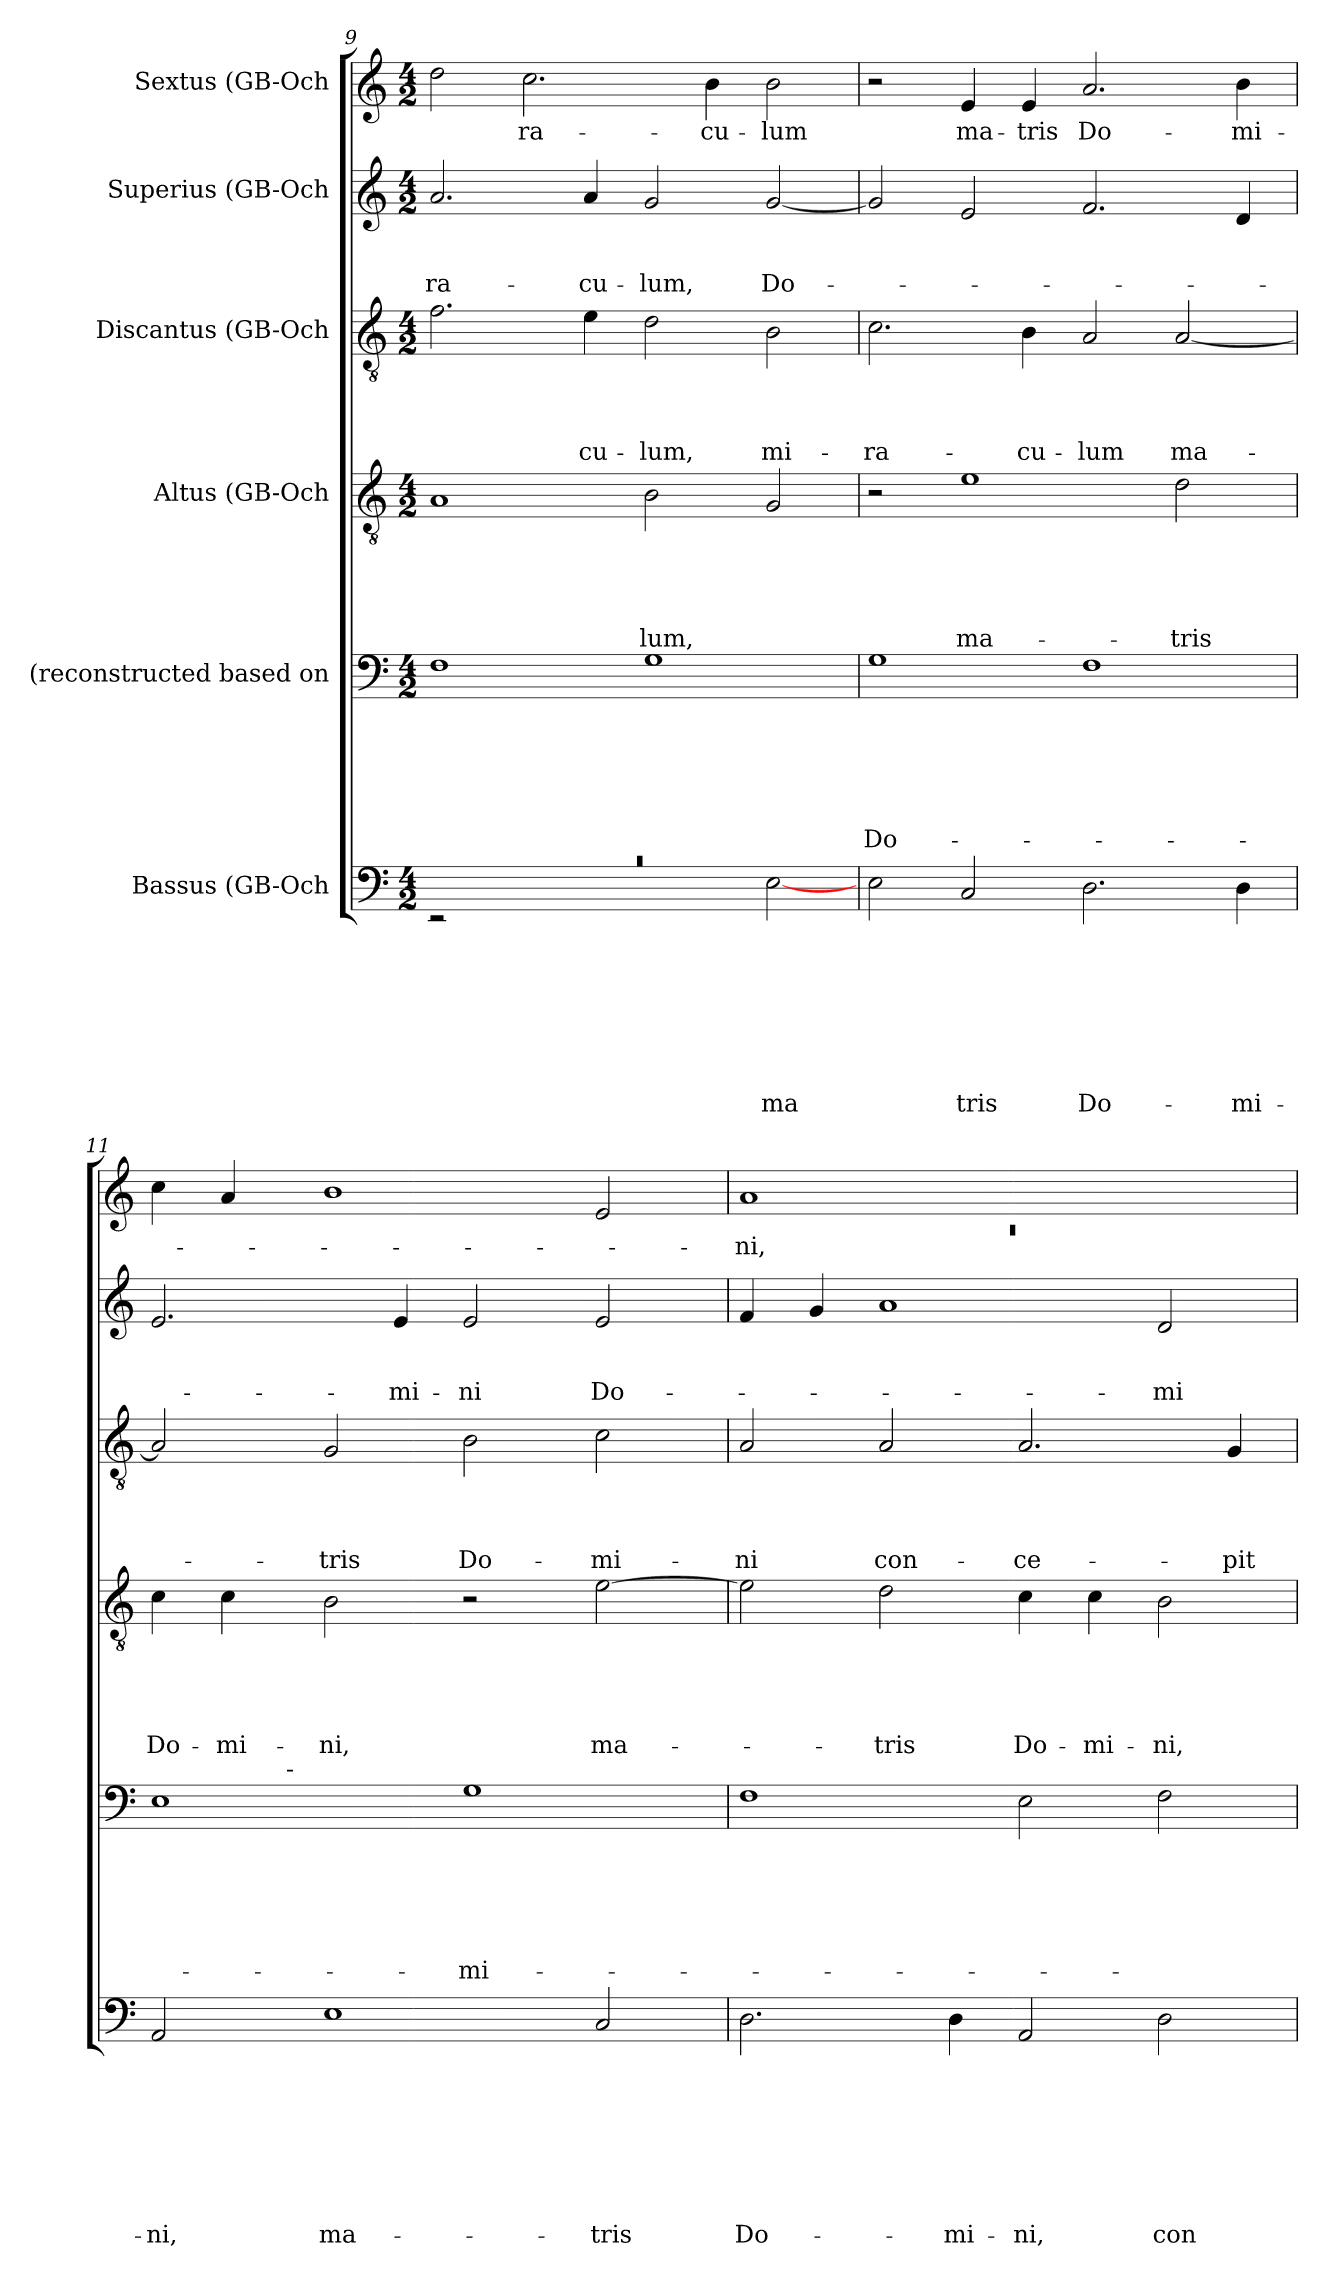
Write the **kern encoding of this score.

**kern	**text	**text	**text	**text	**text	**text	**text	**text	**kern	**text	**text	**text	**text	**text	**text	**kern	**text	**text	**text	**text	**text	**kern	**text	**text	**text	**text	**kern	**text	**text	**text	**kern	**text
*part6	*part6	*part6	*part6	*part6	*part6	*part6	*part6	*part6	*part5	*part5	*part5	*part5	*part5	*part5	*part5	*part4	*part4	*part4	*part4	*part4	*part4	*part3	*part3	*part3	*part3	*part3	*part2	*part2	*part2	*part2	*part1	*part1
*staff6	*staff6	*staff6	*staff6	*staff6	*staff6	*staff6	*staff6	*staff6	*staff5	*staff5	*staff5	*staff5	*staff5	*staff5	*staff5	*staff4	*staff4	*staff4	*staff4	*staff4	*staff4	*staff3	*staff3	*staff3	*staff3	*staff3	*staff2	*staff2	*staff2	*staff2	*staff1	*staff1
*I"Bassus (GB-Och	*	*	*	*	*	*	*	*	*I"(reconstructed based on	*	*	*	*	*	*	*I"Altus (GB-Och	*	*	*	*	*	*I"Discantus (GB-Och	*	*	*	*	*I"Superius (GB-Och	*	*	*	*I"Sextus (GB-Och	*
*clefF4	*	*	*	*	*	*	*	*	*clefF4	*	*	*	*	*	*	*clefGv2	*	*	*	*	*	*clefGv2	*	*	*	*	*clefG2	*	*	*	*clefG2	*
*k[]	*	*	*	*	*	*	*	*	*k[]	*	*	*	*	*	*	*k[]	*	*	*	*	*	*k[]	*	*	*	*	*k[]	*	*	*	*k[]	*
*C:	*	*	*	*	*	*	*	*	*C:	*	*	*	*	*	*	*C:	*	*	*	*	*	*C:	*	*	*	*	*C:	*	*	*	*C:	*
*M4/2	*	*	*	*	*	*	*	*	*M4/2	*	*	*	*	*	*	*M4/2	*	*	*	*	*	*M4/2	*	*	*	*	*M4/2	*	*	*	*M4/2	*
=9	=9	=9	=9	=9	=9	=9	=9	=9	=9	=9	=9	=9	=9	=9	=9	=9	=9	=9	=9	=9	=9	=9	=9	=9	=9	=9	=9	=9	=9	=9	=9	=9
!LO:N:vis=1	!	!	!	!	!	!	!	!	!	!	!	!	!	!	!	!	!	!	!	!	!	!	!	!	!	!	!	!	!	!LO:LY:b	!	!
*^	*	*	*	*	*	*	*	*	*	*	*	*	*	*	*	*	*	*	*	*	*	*	*	*	*	*	*	*	*	*	*	*
0rc	2rEE	.	.	.	.	.	.	.	.	1F	.	.	.	.	.	.	1A	.	.	.	.	.	2.f\	.	.	.	.	2.a/	.	.	-ra-	2dd\	.
!	!	!	!	!	!	!	!	!	!	!	!	!	!	!	!	!	!	!	!	!	!	!	!	!	!	!	!	!	!	!	!	!	!LO:LY:b
.	1ryy	.	.	.	.	.	.	.	.	.	.	.	.	.	.	.	.	.	.	.	.	.	.	.	.	.	.	.	.	.	.	2.cc\	-ra-
!	!	!	!	!	!	!	!	!	!	!	!	!	!	!	!	!	!	!	!	!	!	!	!	!	!	!	!LO:LY:b	!	!	!	!LO:LY:b	!	!
.	.	.	.	.	.	.	.	.	.	.	.	.	.	.	.	.	.	.	.	.	.	.	4e\	.	.	.	-cu-	4a/	.	.	-cu-	.	.
!	!	!	!	!	!	!	!	!	!	!	!	!	!	!	!	!	!	!	!	!	!	!LO:LY:b	!	!	!	!	!LO:LY:b	!	!	!	!LO:LY:b	!	!
.	.	.	.	.	.	.	.	.	.	1G	.	.	.	.	.	.	2B\	.	.	.	.	-lum,	2d\	.	.	.	-lum,	2g/	.	.	-lum,	.	.
!	!	!	!	!	!	!	!	!	!	!	!	!	!	!	!	!	!	!	!	!	!	!	!	!	!	!	!	!	!	!	!	!	!LO:LY:b
.	.	.	.	.	.	.	.	.	.	.	.	.	.	.	.	.	.	.	.	.	.	.	.	.	.	.	.	.	.	.	.	4b\	-cu-
!	!	!	!	!	!	!	!	!	!LO:LY:b	!	!	!	!	!	!	!	!	!	!	!	!	!	!	!	!	!	!LO:LY:b	!	!	!	!LO:LY:b	!	!LO:LY:b
.	[>2E\	.	.	.	.	.	.	.	ma-	.	.	.	.	.	.	.	2G/	.	.	.	.	.	2B\	.	.	.	mi-	[<2g/	.	.	Do-	2b\	-lum
=10	=10	=10	=10	=10	=10	=10	=10	=10	=10	=10	=10	=10	=10	=10	=10	=10	=10	=10	=10	=10	=10	=10	=10	=10	=10	=10	=10	=10	=10	=10	=10	=10	=10
!	!	!	!	!	!	!	!	!	!	!	!	!	!	!	!	!LO:LY:b	!	!	!	!	!	!	!	!	!	!	!LO:LY:b	!	!	!	!	!	!
*v	*v	*	*	*	*	*	*	*	*	*	*	*	*	*	*	*	*	*	*	*	*	*	*	*	*	*	*	*	*	*	*	*	*
2E\	.	.	.	.	.	.	.	.	1G	.	.	.	.	.	Do-	2r	.	.	.	.	.	2.c\	.	.	.	-ra-	2g/]	.	.	.	2r	.
!	!	!	!	!	!	!	!	!LO:LY:b	!	!	!	!	!	!	!	!	!	!	!	!	!LO:LY:b	!	!	!	!	!	!	!	!	!	!	!LO:LY:b
2C/	.	.	.	.	.	.	.	-tris	.	.	.	.	.	.	.	1e	.	.	.	.	ma-	.	.	.	.	.	2e/	.	.	.	4e/	ma-
!	!	!	!	!	!	!	!	!	!	!	!	!	!	!	!	!	!	!	!	!	!	!	!	!	!	!LO:LY:b	!	!	!	!	!	!LO:LY:b:rj
.	.	.	.	.	.	.	.	.	.	.	.	.	.	.	.	.	.	.	.	.	.	4B\	.	.	.	-cu-	.	.	.	.	4e/	-tris
!	!	!	!	!	!	!	!	!LO:LY:b	!	!	!	!	!	!	!	!	!	!	!	!	!	!	!	!	!	!LO:LY:b	!	!	!	!	!	!LO:LY:b
2.D\	.	.	.	.	.	.	.	Do-	1F	.	.	.	.	.	.	.	.	.	.	.	.	2A/	.	.	.	-lum	2.f/	.	.	.	2.a/	Do-
!	!	!	!	!	!	!	!	!	!	!	!	!	!	!	!	!	!	!	!	!	!LO:LY:b	!	!	!	!	!LO:LY:b	!	!	!	!	!	!
.	.	.	.	.	.	.	.	.	.	.	.	.	.	.	.	2d\	.	.	.	.	-tris	[>2A/	.	.	.	ma-	.	.	.	.	.	.
!	!	!	!	!	!	!	!	!LO:LY:b	!	!	!	!	!	!	!	!	!	!	!	!	!	!	!	!	!	!	!	!	!	!	!	!LO:LY:b
4D\	.	.	.	.	.	.	.	-mi-	.	.	.	.	.	.	.	.	.	.	.	.	.	.	.	.	.	.	4d/	.	.	.	4b\	-mi-
!!LO:PB:g=z
=11	=11	=11	=11	=11	=11	=11	=11	=11	=11	=11	=11	=11	=11	=11	=11	=11	=11	=11	=11	=11	=11	=11	=11	=11	=11	=11	=11	=11	=11	=11	=11	=11
!	!	!	!	!	!	!	!	!LO:LY:b	!	!	!	!	!	!	!	!	!	!	!	!	!LO:LY:b	!	!	!	!	!	!	!	!	!	!	!
*	*	*	*	*	*	*	*	*	*^	*	*	*	*	*	*	*	*	*	*	*	*	*	*	*	*	*	*	*	*	*	*	*
2AA/	.	.	.	.	.	.	.	-ni,	1E	4ryy	.	.	.	.	.	.	4c\	.	.	.	.	Do-	2A/]	.	.	.	.	2.e/	.	.	.	4cc\	.
!	!	!	!	!	!	!	!	!	!	!	!	!	!	!	!	!	!	!	!	!	!	!LO:LY:b:rj	!	!	!	!	!	!	!	!	!	!	!
.	.	.	.	.	.	.	.	.	.	8ryy	.	.	.	.	.	.	4c\	.	.	.	.	-mi-	.	.	.	.	.	.	.	.	.	4a/	.
.	.	.	.	.	.	.	.	.	.	32ryy	.	.	.	.	.	.	.	.	.	.	.	.	.	.	.	.	.	.	.	.	.	.	.
!	!	!	!	!	!	!	!	!	!	!LO:TX:a:t=-	!	!	!	!	!	!	!	!	!	!	!	!	!	!	!	!	!	!	!	!	!	!	!
.	.	.	.	.	.	.	.	.	.	1ryy	.	.	.	.	.	.	.	.	.	.	.	.	.	.	.	.	.	.	.	.	.	.	.
!	!	!	!	!	!	!	!	!LO:LY:b	!	!	!	!	!	!	!	!	!	!	!	!	!	!LO:LY:b	!	!	!	!	!LO:LY:b	!	!	!	!	!	!
1E	.	.	.	.	.	.	.	ma-	.	.	.	.	.	.	.	.	2B\	.	.	.	.	-ni,	2G/	.	.	.	-tris	.	.	.	.	1b	.
!	!	!	!	!	!	!	!	!	!	!	!	!	!	!	!	!	!	!	!	!	!	!	!	!	!	!	!	!	!	!	!LO:LY:b	!	!
.	.	.	.	.	.	.	.	.	.	.	.	.	.	.	.	.	.	.	.	.	.	.	.	.	.	.	.	4e/	.	.	-mi-	.	.
!	!	!	!	!	!	!	!	!	!	!	!	!	!	!	!	!LO:LY:b	!	!	!	!	!	!	!	!	!	!	!LO:LY:b	!	!	!	!LO:LY:b	!	!
.	.	.	.	.	.	.	.	.	1G	.	.	.	.	.	.	-mi-	2r	.	.	.	.	.	2B\	.	.	.	Do-	2e/	.	.	-ni	.	.
.	.	.	.	.	.	.	.	.	.	2ryy	.	.	.	.	.	.	.	.	.	.	.	.	.	.	.	.	.	.	.	.	.	.	.
!	!	!	!	!	!	!	!	!LO:LY:b	!	!	!	!	!	!	!	!	!	!	!	!	!	!LO:LY:b	!	!	!	!	!LO:LY:b	!	!	!	!LO:LY:b	!	!
2C/	.	.	.	.	.	.	.	-tris	.	.	.	.	.	.	.	.	[>2e\	.	.	.	.	ma-	2c\	.	.	.	-mi-	2e/	.	.	Do-	2e/	.
.	.	.	.	.	.	.	.	.	.	16.ryy	.	.	.	.	.	.	.	.	.	.	.	.	.	.	.	.	.	.	.	.	.	.	.
=12	=12	=12	=12	=12	=12	=12	=12	=12	=12	=12	=12	=12	=12	=12	=12	=12	=12	=12	=12	=12	=12	=12	=12	=12	=12	=12	=12	=12	=12	=12	=12	=12	=12
*	*	*	*	*	*	*	*	*	*	*	*	*	*	*	*	*	*	*	*	*	*	*	*	*	*	*	*	*	*	*	*	*^	*
!	!	!	!	!	!	!	!	!LO:LY:b	!	!	!	!	!	!	!	!	!	!	!	!	!	!	!	!	!	!	!LO:LY:b	!	!	!	!	!	!LO:N:vis=1	!LO:LY:b
*	*	*	*	*	*	*	*	*	*v	*v	*	*	*	*	*	*	*	*	*	*	*	*	*	*	*	*	*	*	*	*	*	*	*	*
2.D\	.	.	.	.	.	.	.	Do-	1F	.	.	.	.	.	.	2e\]	.	.	.	.	.	2A/	.	.	.	-ni	4f/	.	.	.	1a	0rc	-ni,
.	.	.	.	.	.	.	.	.	.	.	.	.	.	.	.	.	.	.	.	.	.	.	.	.	.	.	4g/	.	.	.	.	.	.
!	!	!	!	!	!	!	!	!	!	!	!	!	!	!	!	!	!	!	!	!	!LO:LY:b	!	!	!	!	!LO:LY:b	!	!	!	!	!	!	!
.	.	.	.	.	.	.	.	.	.	.	.	.	.	.	.	2d\	.	.	.	.	-tris	2A/	.	.	.	con-	1a	.	.	.	.	.	.
!	!	!	!	!	!	!	!	!LO:LY:b	!	!	!	!	!	!	!	!	!	!	!	!	!	!	!	!	!	!	!	!	!	!	!	!	!
4D\	.	.	.	.	.	.	.	-mi-	.	.	.	.	.	.	.	.	.	.	.	.	.	.	.	.	.	.	.	.	.	.	.	.	.
!	!	!	!	!	!	!	!	!LO:LY:b	!	!	!	!	!	!	!	!	!	!	!	!	!LO:LY:b	!	!	!	!	!LO:LY:b	!	!	!	!	!	!	!
2AA/	.	.	.	.	.	.	.	-ni,	2E\	.	.	.	.	.	.	4c\	.	.	.	.	Do-	2.A/	.	.	.	-ce-	.	.	.	.	1ryy	.	.
!	!	!	!	!	!	!	!	!	!	!	!	!	!	!	!	!	!	!	!	!	!LO:LY:b	!	!	!	!	!	!	!	!	!	!	!	!
.	.	.	.	.	.	.	.	.	.	.	.	.	.	.	.	4c\	.	.	.	.	-mi-	.	.	.	.	.	.	.	.	.	.	.	.
!	!	!	!	!	!	!	!	!LO:LY:b	!	!	!	!	!	!	!	!	!	!	!	!	!LO:LY:b	!	!	!	!	!	!	!	!	!LO:LY:b	!	!	!
2D\	.	.	.	.	.	.	.	con-	2F\	.	.	.	.	.	.	2B\	.	.	.	.	-ni,	.	.	.	.	.	2d/	.	.	-mi-	.	.	.
!	!	!	!	!	!	!	!	!	!	!	!	!	!	!	!	!	!	!	!	!	!	!	!	!	!	!LO:LY:b	!	!	!	!	!	!	!
.	.	.	.	.	.	.	.	.	.	.	.	.	.	.	.	.	.	.	.	.	.	4G/	.	.	.	-pit	.	.	.	.	.	.	.
*	*	*	*	*	*	*	*	*	*	*	*	*	*	*	*	*	*	*	*	*	*	*	*	*	*	*	*	*	*	*	*v	*v	*
=	=	=	=	=	=	=	=	=	=	=	=	=	=	=	=	=	=	=	=	=	=	=	=	=	=	=	=	=	=	=	=	=
*-	*-	*-	*-	*-	*-	*-	*-	*-	*-	*-	*-	*-	*-	*-	*-	*-	*-	*-	*-	*-	*-	*-	*-	*-	*-	*-	*-	*-	*-	*-	*-	*-
